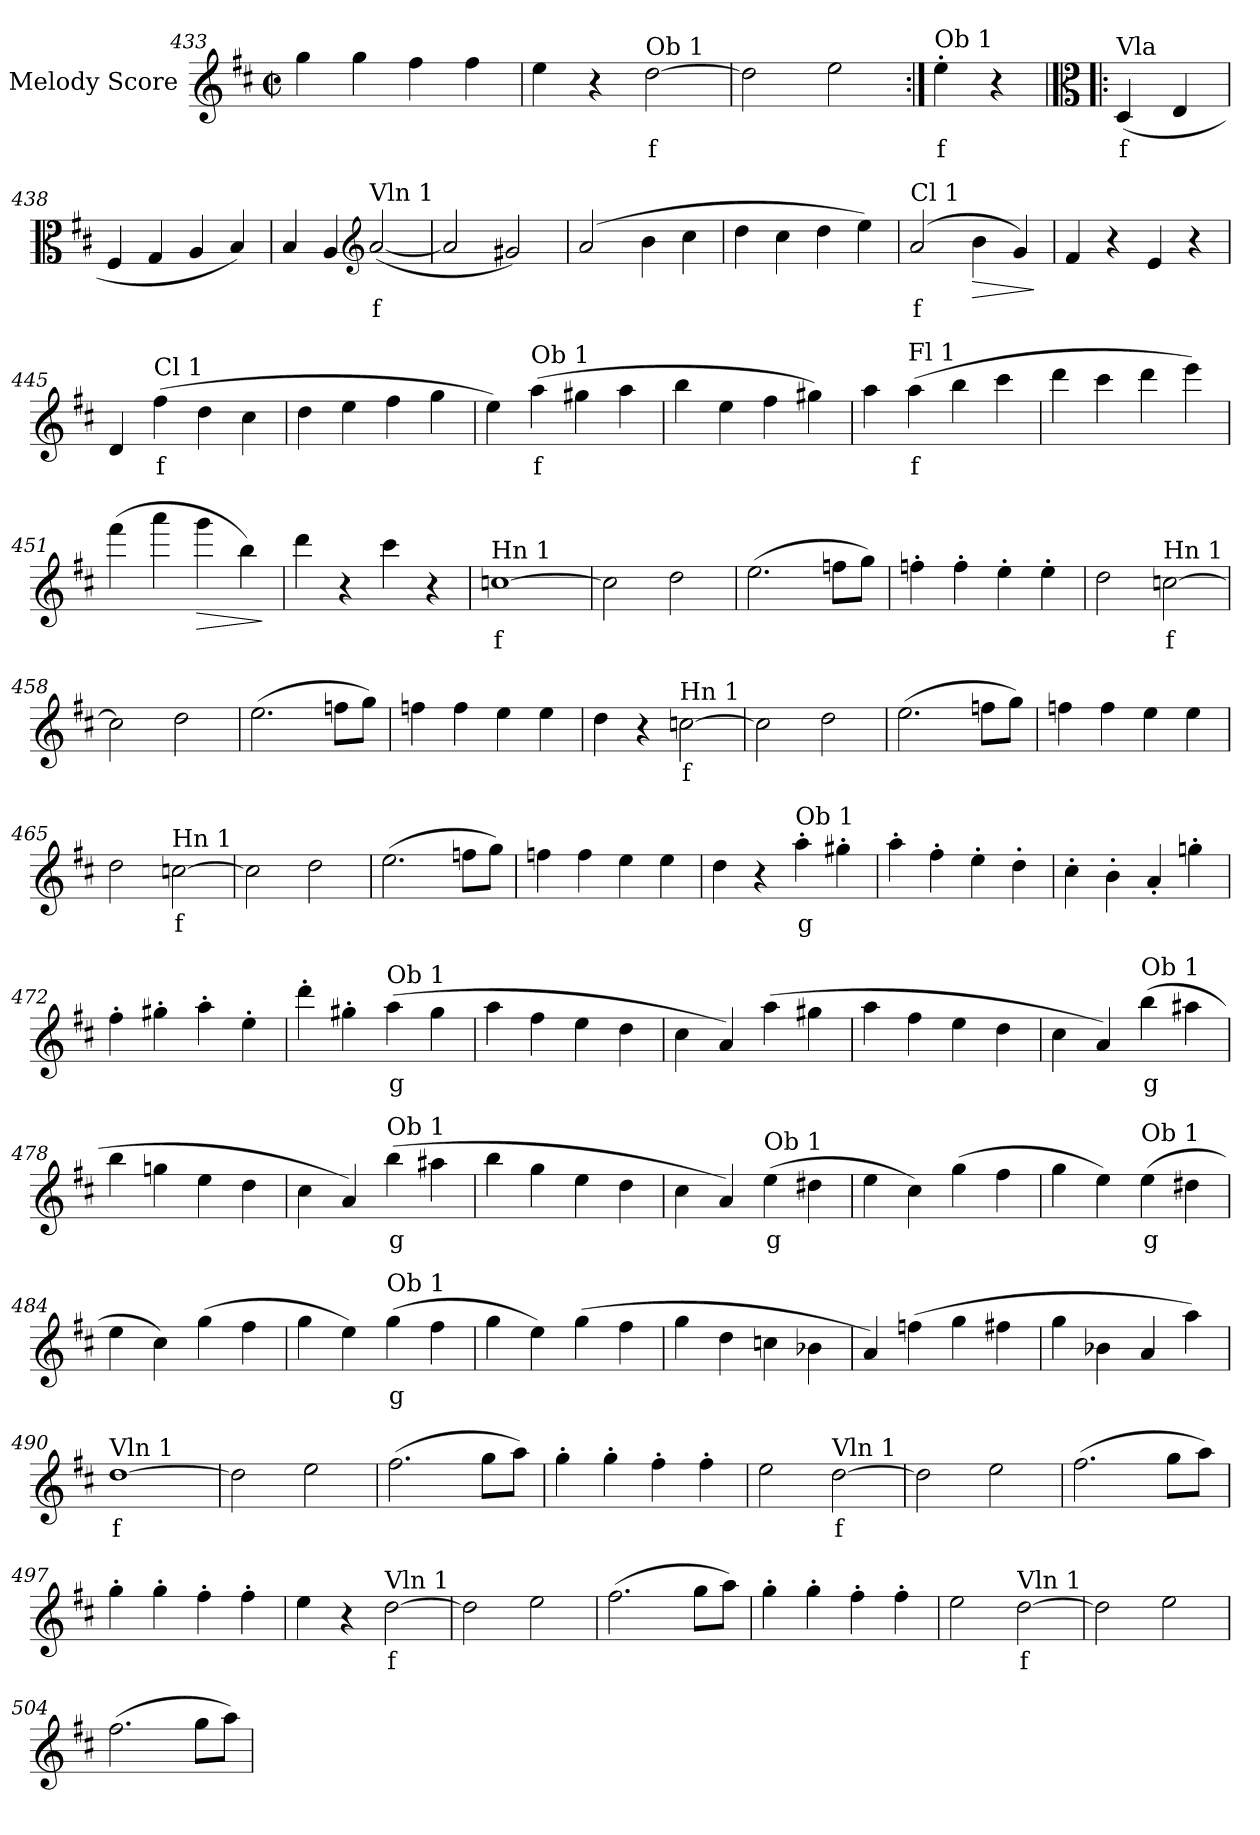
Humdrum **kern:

**kern	**text	**dynam
*part1	*part1	*part1
*staff1	*staff1	*staff1
*I"Melody Score	*	*
*clefG2	*	*
*k[f#c#]	*	*
*M2/2	*	*
*met(c|)	*	*
=433	=433	=433
4gg\	.	.
4gg\	.	.
4ff#\	.	.
4ff#\	.	.
=434	=434	=434
4ee\	.	.
4r	.	.
!LO:TX:a:t=Ob 1	!	!
!	!LO:LY:b:color=#FF0000	!
[2dd\	f	.
=435	=435	=435
2dd\]	.	.
2ee\	.	.
=436:|!	=436:|!	=436:|!
!LO:TX:a:t=Ob 1	!	!
!	!LO:LY:b:color=#FF0000	!
4ee'\	f	.
4r	.	.
=437!|:	=437!|:	=437!|:
*clefC3	*	*
!LO:TX:a:t=Vla	!	!
!	!LO:LY:b:color=#FF0000	!
(4D/	f	.
4E/	.	.
=438	=438	=438
4F#/	.	.
4G/	.	.
4A/	.	.
4B/)	.	.
=439	=439	=439
4B/	.	.
4A/	.	.
*clefG2	*	*
!LO:TX:a:t=Vln 1	!	!
!	!LO:LY:b:color=#FF0000	!
([2a/	f	.
=440	=440	=440
2a/]	.	.
2g#X/)	.	.
=441	=441	=441
(2a/	.	.
4b\	.	.
4cc#\	.	.
=442	=442	=442
4dd\	.	.
4cc#\	.	.
4dd\	.	.
4ee\)	.	.
=443	=443	=443
!LO:TX:a:t=Cl 1	!	!
!	!LO:LY:b:color=#FF0000	!
(2a/	f	.
!	!	!LO:HP:b
4b\	.	>
4g/)	.	.
.	.	]
=444	=444	=444
4f#/	.	.
4r	.	.
4e/	.	.
4r	.	.
=445	=445	=445
4d/	.	.
!LO:TX:a:t=Cl 1	!	!
!	!LO:LY:b:color=#FF0000	!
(4ff#\	f	.
4dd\	.	.
4cc#\	.	.
=446	=446	=446
4dd\	.	.
4ee\	.	.
4ff#\	.	.
4gg\	.	.
=447	=447	=447
4ee\)	.	.
!LO:TX:a:t=Ob 1	!	!
!	!LO:LY:b:color=#FF0000	!
(4aa\	f	.
4gg#X\	.	.
4aa\	.	.
=448	=448	=448
4bb\	.	.
4ee\	.	.
4ff#\	.	.
4gg#X\)	.	.
=449	=449	=449
4aa	.	.
!LO:TX:a:t=Fl 1	!	!
!	!LO:LY:b:color=#FF0000	!
(4aa\	f	.
4bb\	.	.
4ccc#\	.	.
=450	=450	=450
4ddd\	.	.
4ccc#\	.	.
4ddd\	.	.
4eee\)	.	.
=451	=451	=451
(4fff#\	.	.
4aaa\	.	.
!	!	!LO:HP:b
4ggg\	.	>
4bb\)	.	.
.	.	]
=452	=452	=452
4ddd\	.	.
4r	.	.
4ccc#\	.	.
4r	.	.
=453	=453	=453
!LO:TX:a:t=Hn 1	!	!
!	!LO:LY:b:color=#FF0000	!
[1cc	f	.
=454	=454	=454
2cc\]	.	.
2dd\	.	.
=455	=455	=455
(2.ee\	.	.
8ff\L	.	.
8gg\J)	.	.
=456	=456	=456
4ff'\	.	.
4ff'\	.	.
4ee'\	.	.
4ee'\	.	.
=457	=457	=457
2dd\	.	.
!LO:TX:a:t=Hn 1	!	!
!	!LO:LY:b:color=#FF0000	!
[2cc\	f	.
=458	=458	=458
2cc\]	.	.
2dd\	.	.
=459	=459	=459
(2.ee\	.	.
8ff\L	.	.
8gg\J)	.	.
=460	=460	=460
4ff\	.	.
4ff\	.	.
4ee\	.	.
4ee\	.	.
=461	=461	=461
4dd\	.	.
4r	.	.
!LO:TX:a:t=Hn 1	!	!
!	!LO:LY:b:color=#FF0000	!
[2cc\	f	.
=462	=462	=462
2cc\]	.	.
2dd\	.	.
=463	=463	=463
(2.ee\	.	.
8ff\L	.	.
8gg\J)	.	.
=464	=464	=464
4ff\	.	.
4ff\	.	.
4ee\	.	.
4ee\	.	.
=465	=465	=465
2dd\	.	.
!LO:TX:a:t=Hn 1	!	!
!	!LO:LY:b:color=#FF0000	!
[2cc\	f	.
=466	=466	=466
2cc\]	.	.
2dd\	.	.
=467	=467	=467
(2.ee\	.	.
8ff\L	.	.
8gg\J)	.	.
=468	=468	=468
4ff\	.	.
4ff\	.	.
4ee\	.	.
4ee\	.	.
=469	=469	=469
4dd\	.	.
4r	.	.
!LO:TX:a:t=Ob 1	!	!
!	!LO:LY:b:color=#FF0000	!
4aa'\	g	.
4gg#X'\	.	.
=470	=470	=470
4aa'\	.	.
4ff#'\	.	.
4ee'\	.	.
4dd'\	.	.
=471	=471	=471
4cc#'\	.	.
4b'\	.	.
4a'/	.	.
4ggn'\	.	.
=472	=472	=472
4ff#'\	.	.
4gg#X'\	.	.
4aa'\	.	.
4ee'\	.	.
=473	=473	=473
4ddd'\	.	.
4gg#X'\	.	.
!LO:TX:a:t=Ob 1	!	!
!	!LO:LY:b:color=#FF0000	!
(4aa\	g	.
4gg#\	.	.
=474	=474	=474
4aa\	.	.
4ff#\	.	.
4ee\	.	.
4dd\	.	.
=475	=475	=475
4cc#\	.	.
4a/)	.	.
(4aa\	.	.
4gg#X\	.	.
=476	=476	=476
4aa\	.	.
4ff#\	.	.
4ee\	.	.
4dd\	.	.
=477	=477	=477
4cc#\	.	.
4a/)	.	.
!LO:TX:a:t=Ob 1	!	!
!	!LO:LY:b:color=#FF0000	!
(4bb\	g	.
4aa#X\	.	.
=478	=478	=478
4bb\	.	.
4ggn\	.	.
4ee\	.	.
4dd\	.	.
=479	=479	=479
4cc#\	.	.
4a/)	.	.
!LO:TX:a:t=Ob 1	!	!
!	!LO:LY:b:color=#FF0000	!
(4bb\	g	.
4aa#X\	.	.
=480	=480	=480
4bb\	.	.
4gg\	.	.
4ee\	.	.
4dd\	.	.
=481	=481	=481
4cc#\	.	.
4a/)	.	.
!LO:TX:a:t=Ob 1	!	!
!	!LO:LY:b:color=#FF0000	!
(4ee\	g	.
4dd#X\	.	.
=482	=482	=482
4ee\	.	.
4cc#\)	.	.
(4gg\	.	.
4ff#\	.	.
=483	=483	=483
4gg\	.	.
4ee\)	.	.
!LO:TX:a:t=Ob 1	!	!
!	!LO:LY:b:color=#FF0000	!
(4ee\	g	.
4dd#X\	.	.
=484	=484	=484
4ee\	.	.
4cc#\)	.	.
(4gg\	.	.
4ff#\	.	.
=485	=485	=485
4gg\	.	.
4ee\)	.	.
!LO:TX:a:t=Ob 1	!	!
!	!LO:LY:b:color=#FF0000	!
(4gg\	g	.
4ff#\	.	.
=486	=486	=486
4gg\	.	.
4ee\)	.	.
(4gg\	.	.
4ff#\	.	.
=487	=487	=487
4gg\	.	.
4dd\	.	.
4ccn\	.	.
4b-X\	.	.
=488	=488	=488
4a/)	.	.
(4ffn\	.	.
4gg\	.	.
4ff#X\	.	.
=489	=489	=489
4gg\	.	.
4b-X\	.	.
4a/	.	.
4aa\)	.	.
=490	=490	=490
!LO:TX:a:t=Vln 1	!	!
!	!LO:LY:b:color=#FF0000	!
[1dd	f	.
=491	=491	=491
2dd\]	.	.
2ee\	.	.
=492	=492	=492
(2.ff#\	.	.
8gg\L	.	.
8aa\J)	.	.
=493	=493	=493
4gg'\	.	.
4gg'\	.	.
4ff#'\	.	.
4ff#'\	.	.
=494	=494	=494
2ee\	.	.
!LO:TX:a:t=Vln 1	!	!
!	!LO:LY:b:color=#FF0000	!
[2dd\	f	.
=495	=495	=495
2dd\]	.	.
2ee\	.	.
=496	=496	=496
(2.ff#\	.	.
8gg\L	.	.
8aa\J)	.	.
=497	=497	=497
4gg'\	.	.
4gg'\	.	.
4ff#'\	.	.
4ff#'\	.	.
=498	=498	=498
4ee\	.	.
4r	.	.
!LO:TX:a:t=Vln 1	!	!
!	!LO:LY:b:color=#FF0000	!
[2dd\	f	.
=499	=499	=499
2dd\]	.	.
2ee\	.	.
=500	=500	=500
(2.ff#\	.	.
8gg\L	.	.
8aa\J)	.	.
=501	=501	=501
4gg'\	.	.
4gg'\	.	.
4ff#'\	.	.
4ff#'\	.	.
=502	=502	=502
2ee\	.	.
!LO:TX:a:t=Vln 1	!	!
!	!LO:LY:b:color=#FF0000	!
[2dd\	f	.
=503	=503	=503
2dd\]	.	.
2ee\	.	.
=504	=504	=504
(2.ff#\	.	.
8gg\L	.	.
8aa\J)	.	.
=	=	=
*-	*-	*-
